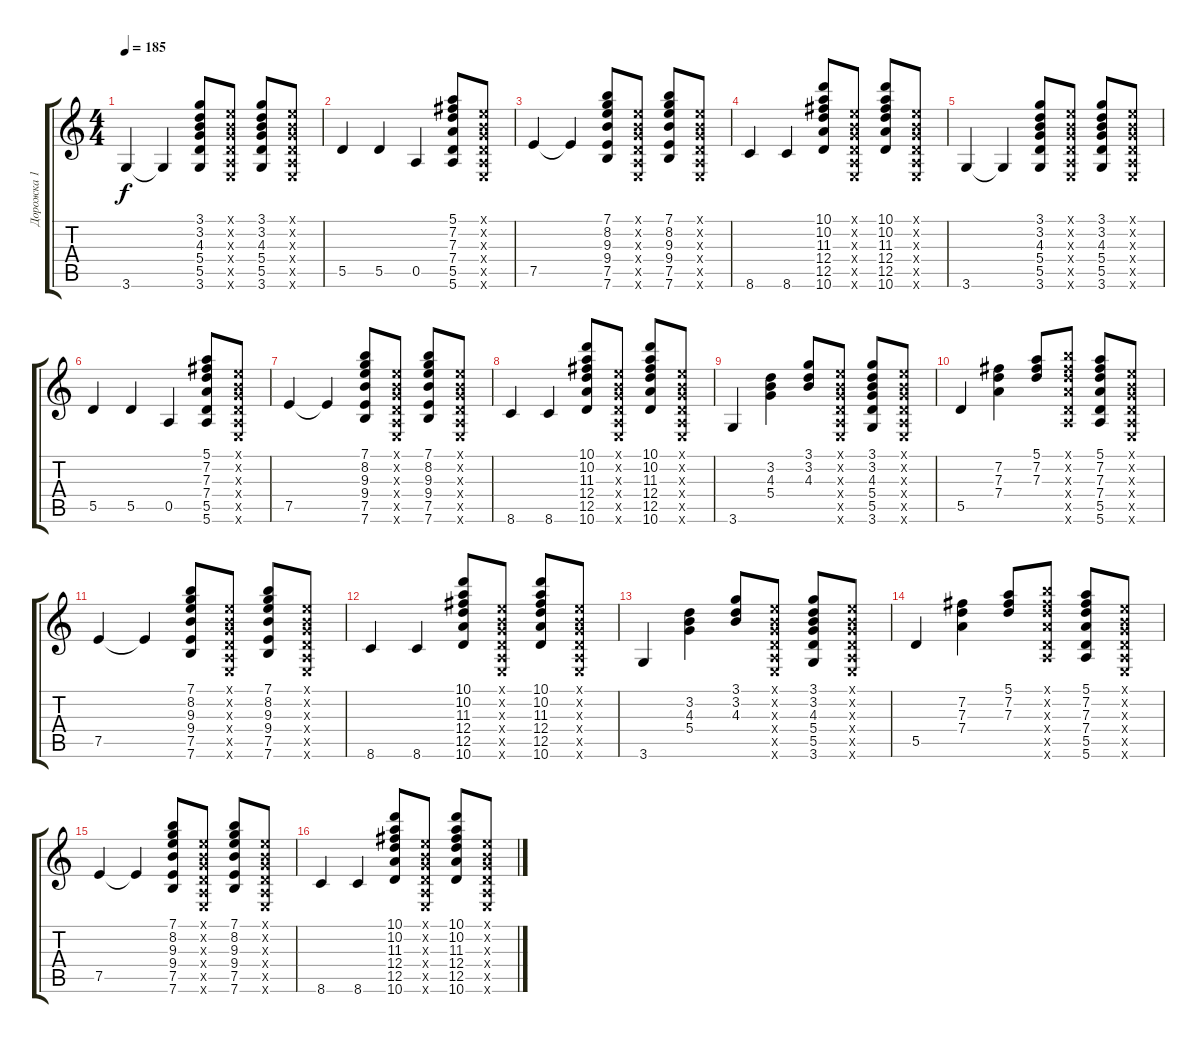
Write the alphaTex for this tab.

\track ("Дорожка 1" "Дорожка 1") {instrument acousticguitarsteel}
\staff {score tabs}
\tuning (E4 B3 G3 D3 A2 E2) {hide}
\ts (4 4)
\tempo 185
\clef g2
\ks c
3.6.4{dy f} 3.6{t}.4 (3.1 3.2 4.3 5.4 5.5 3.6).8 (0.1{x} 0.2{x} 0.3{x} 0.4{x} 0.5{x} 0.6{x}).8 (3.1 3.2 4.3 5.4 5.5 3.6).8 (0.1{x} 0.2{x} 0.3{x} 0.4{x} 0.5{x} 0.6{x}).8 |
5.5.4 5.5.4 0.5.4 (5.1 7.2 7.3 7.4 5.5 5.6).8 (0.1{x} 0.2{x} 0.3{x} 0.4{x} 0.5{x} 0.6{x}).8 |
7.5.4 7.5{t}.4 (7.1 8.2 9.3 9.4 7.5 7.6).8 (0.1{x} 0.2{x} 0.3{x} 0.4{x} 0.5{x} 0.6{x}).8 (7.1 8.2 9.3 9.4 7.5 7.6).8 (0.1{x} 0.2{x} 0.3{x} 0.4{x} 0.5{x} 0.6{x}).8 |
8.6.4 8.6.4 (10.1 10.2 11.3 12.4 12.5 10.6).8 (0.1{x} 0.2{x} 0.3{x} 0.4{x} 0.5{x} 0.6{x}).8 (10.1 10.2 11.3 12.4 12.5 10.6).8 (0.1{x} 0.2{x} 0.3{x} 0.4{x} 0.5{x} 0.6{x}).8 |
3.6.4 3.6{t}.4 (3.1 3.2 4.3 5.4 5.5 3.6).8 (0.1{x} 0.2{x} 0.3{x} 0.4{x} 0.5{x} 0.6{x}).8 (3.1 3.2 4.3 5.4 5.5 3.6).8 (0.1{x} 0.2{x} 0.3{x} 0.4{x} 0.5{x} 0.6{x}).8 |
5.5.4 5.5.4 0.5.4 (5.1 7.2 7.3 7.4 5.5 5.6).8 (0.1{x} 0.2{x} 0.3{x} 0.4{x} 0.5{x} 0.6{x}).8 |
7.5.4 7.5{t}.4 (7.1 8.2 9.3 9.4 7.5 7.6).8 (0.1{x} 0.2{x} 0.3{x} 0.4{x} 0.5{x} 0.6{x}).8 (7.1 8.2 9.3 9.4 7.5 7.6).8 (0.1{x} 0.2{x} 0.3{x} 0.4{x} 0.5{x} 0.6{x}).8 |
8.6.4 8.6.4 (10.1 10.2 11.3 12.4 12.5 10.6).8 (0.1{x} 0.2{x} 0.3{x} 0.4{x} 0.5{x} 0.6{x}).8 (10.1 10.2 11.3 12.4 12.5 10.6).8 (0.1{x} 0.2{x} 0.3{x} 0.4{x} 0.5{x} 0.6{x}).8 |
3.6.4 (3.2 4.3 5.4).4 (3.1 3.2 4.3).8 (0.1{x} 0.2{x} 0.3{x} 0.4{x} 0.5{x} 0.6{x}).8 (3.1 3.2 4.3 5.4 5.5 3.6).8 (0.1{x} 0.2{x} 0.3{x} 0.4{x} 0.5{x} 0.6{x}).8 |
5.5.4 (7.2 7.3 7.4).4 (5.1 7.2 7.3).8 (7.1{x} 7.2{x} 7.3{x} 7.4{x} 5.5{x} 5.6{x}).8 (5.1 7.2 7.3 7.4 5.5 5.6).8 (0.1{x} 0.2{x} 0.3{x} 0.4{x} 0.5{x} 0.6{x}).8 |
7.5.4 7.5{t}.4 (7.1 8.2 9.3 9.4 7.5 7.6).8 (0.1{x} 0.2{x} 0.3{x} 0.4{x} 0.5{x} 0.6{x}).8 (7.1 8.2 9.3 9.4 7.5 7.6).8 (0.1{x} 0.2{x} 0.3{x} 0.4{x} 0.5{x} 0.6{x}).8 |
8.6.4 8.6.4 (10.1 10.2 11.3 12.4 12.5 10.6).8 (0.1{x} 0.2{x} 0.3{x} 0.4{x} 0.5{x} 0.6{x}).8 (10.1 10.2 11.3 12.4 12.5 10.6).8 (0.1{x} 0.2{x} 0.3{x} 0.4{x} 0.5{x} 0.6{x}).8 |
3.6.4 (3.2 4.3 5.4).4 (3.1 3.2 4.3).8 (0.1{x} 0.2{x} 0.3{x} 0.4{x} 0.5{x} 0.6{x}).8 (3.1 3.2 4.3 5.4 5.5 3.6).8 (0.1{x} 0.2{x} 0.3{x} 0.4{x} 0.5{x} 0.6{x}).8 |
5.5.4 (7.2 7.3 7.4).4 (5.1 7.2 7.3).8 (7.1{x} 7.2{x} 7.3{x} 7.4{x} 5.5{x} 5.6{x}).8 (5.1 7.2 7.3 7.4 5.5 5.6).8 (0.1{x} 0.2{x} 0.3{x} 0.4{x} 0.5{x} 0.6{x}).8 |
7.5.4 7.5{t}.4 (7.1 8.2 9.3 9.4 7.5 7.6).8 (0.1{x} 0.2{x} 0.3{x} 0.4{x} 0.5{x} 0.6{x}).8 (7.1 8.2 9.3 9.4 7.5 7.6).8 (0.1{x} 0.2{x} 0.3{x} 0.4{x} 0.5{x} 0.6{x}).8 |
8.6.4 8.6.4 (10.1 10.2 11.3 12.4 12.5 10.6).8 (0.1{x} 0.2{x} 0.3{x} 0.4{x} 0.5{x} 0.6{x}).8 (10.1 10.2 11.3 12.4 12.5 10.6).8 (0.1{x} 0.2{x} 0.3{x} 0.4{x} 0.5{x} 0.6{x}).8
